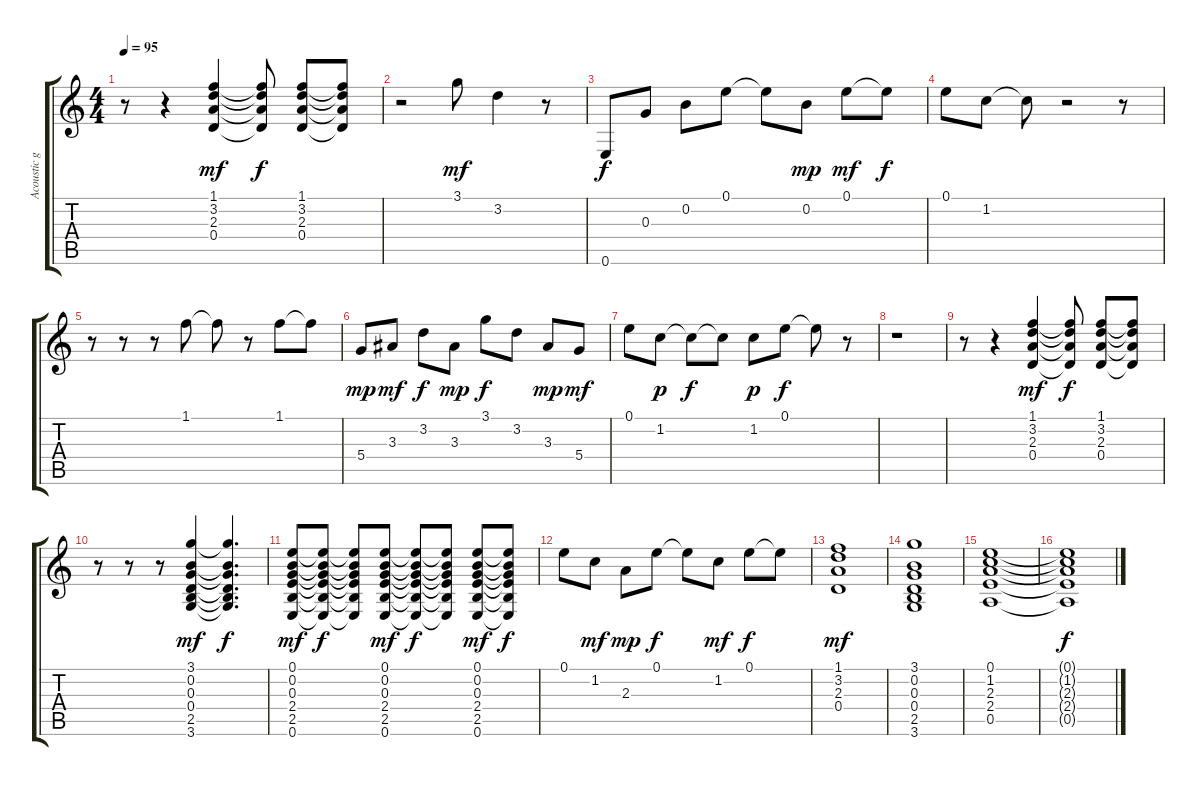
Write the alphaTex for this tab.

\track ("Acoustic guitar" "Acoustic g") {instrument acousticguitarsteel}
\staff {score tabs}
\tuning (E4 B3 G3 D3 A2 E2) {hide}
\ts (4 4)
\tempo 95
\clef g2
\ks c
r.8{dy f} r.4 (1.1 3.2 2.3 0.4).4{dy mf} (1.1{t} 3.2{t} 2.3{t} 0.4{t}).8{dy f} (1.1 3.2 2.3 0.4).8 (1.1{t} 3.2{t} 2.3{t} 0.4{t}).8 |
r.2 3.1.8{dy mf} 3.2.4 r.8 |
0.6.8{dy f} 0.3.8 0.2.8 0.1.8 0.1{t}.8 0.2.8{dy mp} 0.1.8{dy mf} 0.1{t}.8{dy f} |
0.1.8 1.2.8 1.2{t}.8 r.2 r.8 |
r.8 r.8 r.8 1.1.8 1.1{t}.8 r.8 1.1.8 1.1{t}.8 |
5.4.8{dy mp} 3.3.8{dy mf} 3.2.8{dy f} 3.3.8{dy mp} 3.1.8{dy f} 3.2.8 3.3.8{dy mp} 5.4.8{dy mf} |
0.1.8 1.2.8{dy p} 1.2{t}.8{dy f} 1.2{t}.8 1.2.8{dy p} 0.1.8{dy f} 0.1{t}.8 r.8 |
r.1 |
r.8 r.4 (1.1 3.2 2.3 0.4).4{dy mf} (1.1{t} 3.2{t} 2.3{t} 0.4{t}).8{dy f} (1.1 3.2 2.3 0.4).8 (1.1{t} 3.2{t} 2.3{t} 0.4{t}).8 |
r.8 r.8 r.8 (3.1 0.2 0.3 0.4 2.5 3.6).4{dy mf} (3.1{t} 0.2{t} 0.3{t} 0.4{t} 2.5{t} 3.6{t}).4{d dy f} |
(0.1 0.2 0.3 2.4 2.5 0.6).8{dy mf} (0.1{t} 0.2{t} 0.3{t} 2.4{t} 2.5{t} 0.6{t}).8{dy f} (0.1{t} 0.2{t} 0.3{t} 2.4{t} 2.5{t} 0.6{t}).8 (0.1 0.2 0.3 2.4 2.5 0.6).8{dy mf} (0.1{t} 0.2{t} 0.3{t} 2.4{t} 2.5{t} 0.6{t}).8{dy f} (0.1{t} 0.2{t} 0.3{t} 2.4{t} 2.5{t} 0.6{t}).8 (0.1 0.2 0.3 2.4 2.5 0.6).8{dy mf} (0.1{t} 0.2{t} 0.3{t} 2.4{t} 2.5{t} 0.6{t}).8{dy f} |
0.1.8 1.2.8{dy mf} 2.3.8{dy mp} 0.1.8{dy f} 0.1{t}.8 1.2.8{dy mf} 0.1.8{dy f} 0.1{t}.8 |
(1.1 3.2 2.3 0.4).1{dy mf} |
(3.1 0.2 0.3 0.4 2.5 3.6).1 |
(0.1 1.2 2.3 2.4 0.5).1 |
(0.1{t} 1.2{t} 2.3{t} 2.4{t} 0.5{t}).1{dy f}
